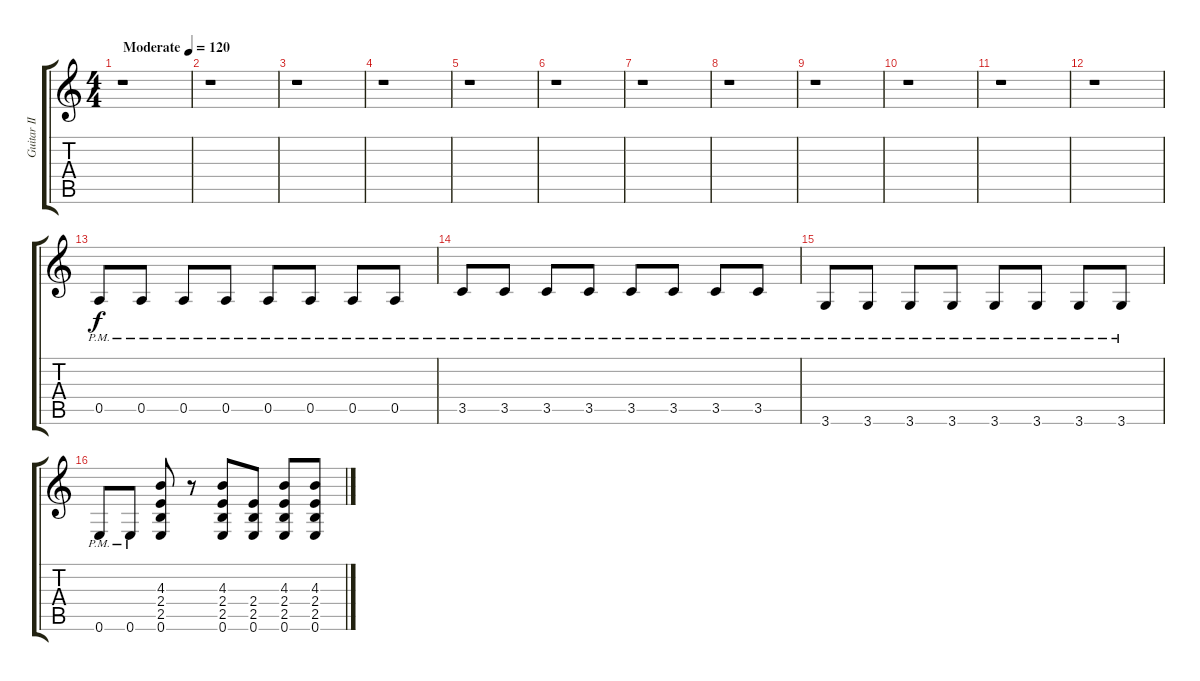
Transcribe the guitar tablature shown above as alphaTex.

\track ("Guitar II" "Guitar II") {instrument overdrivenguitar}
\staff {score tabs}
\tuning (E4 B3 G3 D3 A2 E2) {hide}
\ts (4 4)
\tempo (120 "Moderate")
\clef g2
\ks c
r.1{dy f instrument overdrivenguitar} |
r.1 |
r.1 |
r.1 |
r.1 |
r.1 |
r.1 |
r.1 |
r.1 |
r.1 |
r.1 |
r.1 |
0.5{pm}.8 0.5{pm}.8 0.5{pm}.8 0.5{pm}.8 0.5{pm}.8 0.5{pm}.8 0.5{pm}.8 0.5{pm}.8 |
3.5{pm}.8 3.5{pm}.8 3.5{pm}.8 3.5{pm}.8 3.5{pm}.8 3.5{pm}.8 3.5{pm}.8 3.5{pm}.8 |
3.6{pm}.8 3.6{pm}.8 3.6{pm}.8 3.6{pm}.8 3.6{pm}.8 3.6{pm}.8 3.6{pm}.8 3.6{pm}.8 |
0.6{pm}.8 0.6{pm}.8 (4.3 2.4 2.5 0.6).8 r.8 (4.3 2.4 2.5 0.6).8 (2.4 2.5 0.6).8 (4.3 2.4 2.5 0.6).8 (4.3 2.4 2.5 0.6).8
